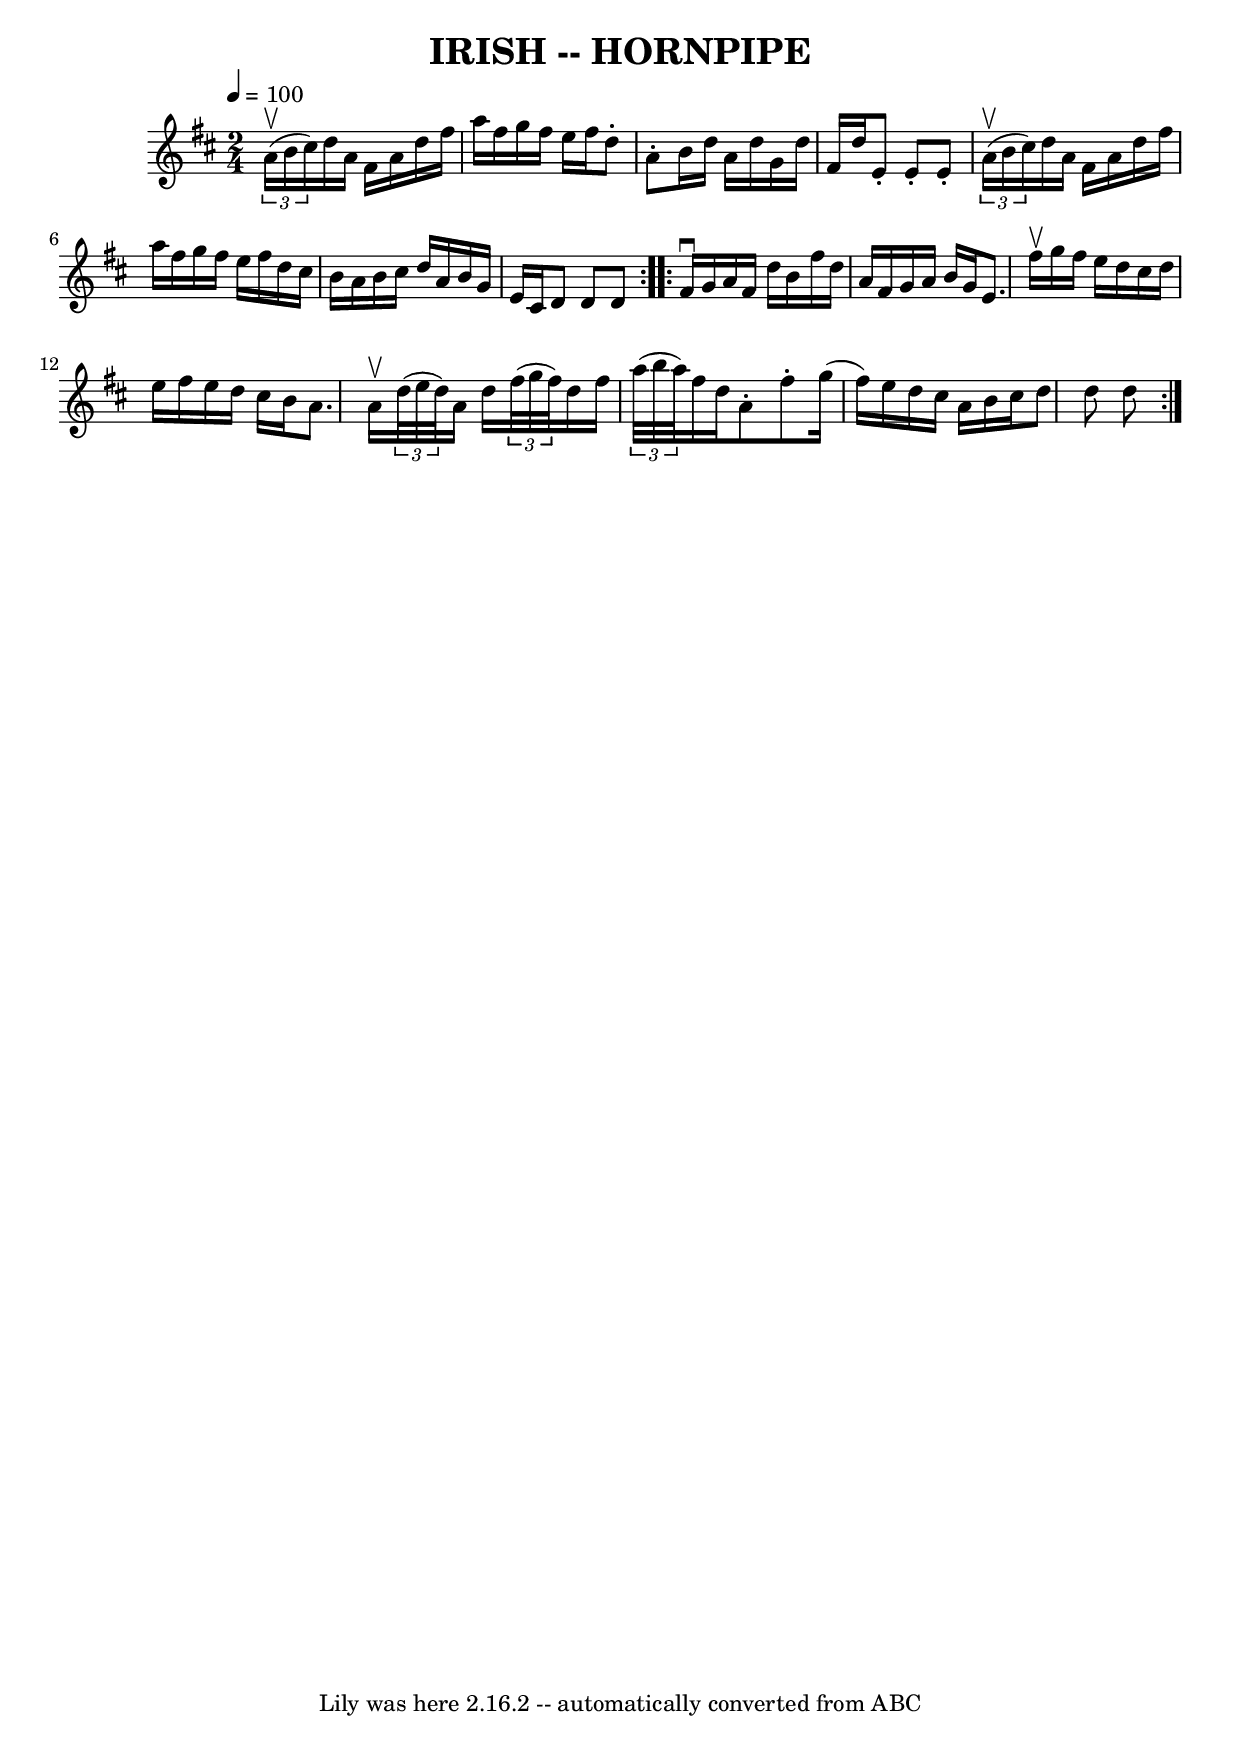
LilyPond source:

\version "2.7.40"
\include "Mammoth.ily"
\header {
	%% book = "Cole's 1000 Fiddle Tunes"
	crossRefNumber = "1"
	footnotes = ""
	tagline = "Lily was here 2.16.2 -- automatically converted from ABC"
	title = "IRISH -- HORNPIPE"
}
voicedefault =  {


\repeat volta 2 {
\time 2/4 \tempo  4=100
 
\key d \major   \times 2/3 { a'16 (^\upbow b'16 cis''16) }       
|
 d''16 a'16 fis'16 a'16 d''16 fis''16 a''16    
fis''16    |
 g''16 fis''16 e''16 fis''16 d''8 -. a'8 -.  
 |
 b'16 d''16 a'16 d''16 g'16 d''16 fis'16 d''16  
  |
 e'8 -. e'8 -. e'8 -.   \times 2/3 { a'16 (^\upbow b'16    
cis''16) }   |
     |
 d''16 a'16 fis'16 a'16    
d''16 fis''16 a''16 fis''16    |
 g''16 fis''16 e''16    
fis''16 d''16 cis''16 b'16 a'16    |
 b'16 cis''16    
d''16 a'16 b'16 g'16 e'16 cis'16    |
 d'8 d'8 d'8 
   }     \repeat volta 2 { fis'16^\downbow g'16        |
 a'16    
fis'16 d''16 b'16 fis''16 d''16 a'16 fis'16    |
   
g'16 a'16 b'16 g'16 e'8. fis''16^\upbow   |
 g''16    
fis''16 e''16 d''16 cis''16 d''16 e''16 fis''16    |
   
e''16 d''16 cis''16 b'16 a'8. a'16^\upbow   |
     
|
   \times 2/3 { d''32 (e''32 d''32) } a'16 d''16    
\times 2/3 { fis''32 (g''32 fis''32) } d''16 fis''16    
|
   \times 2/3 { a''32 (b''32 a''32) } fis''16 d''16    
a'8 -. fis''8 -.   |
 g''16 (fis''16) e''16 d''16    
cis''16 a'16 b'16 cis''16    |
 d''8 d''8 d''8    }   
}

\score{
    <<

	\context Staff="default"
	{
	    \voicedefault 
	}

    >>
	\layout {
	}
	\midi {}
}
